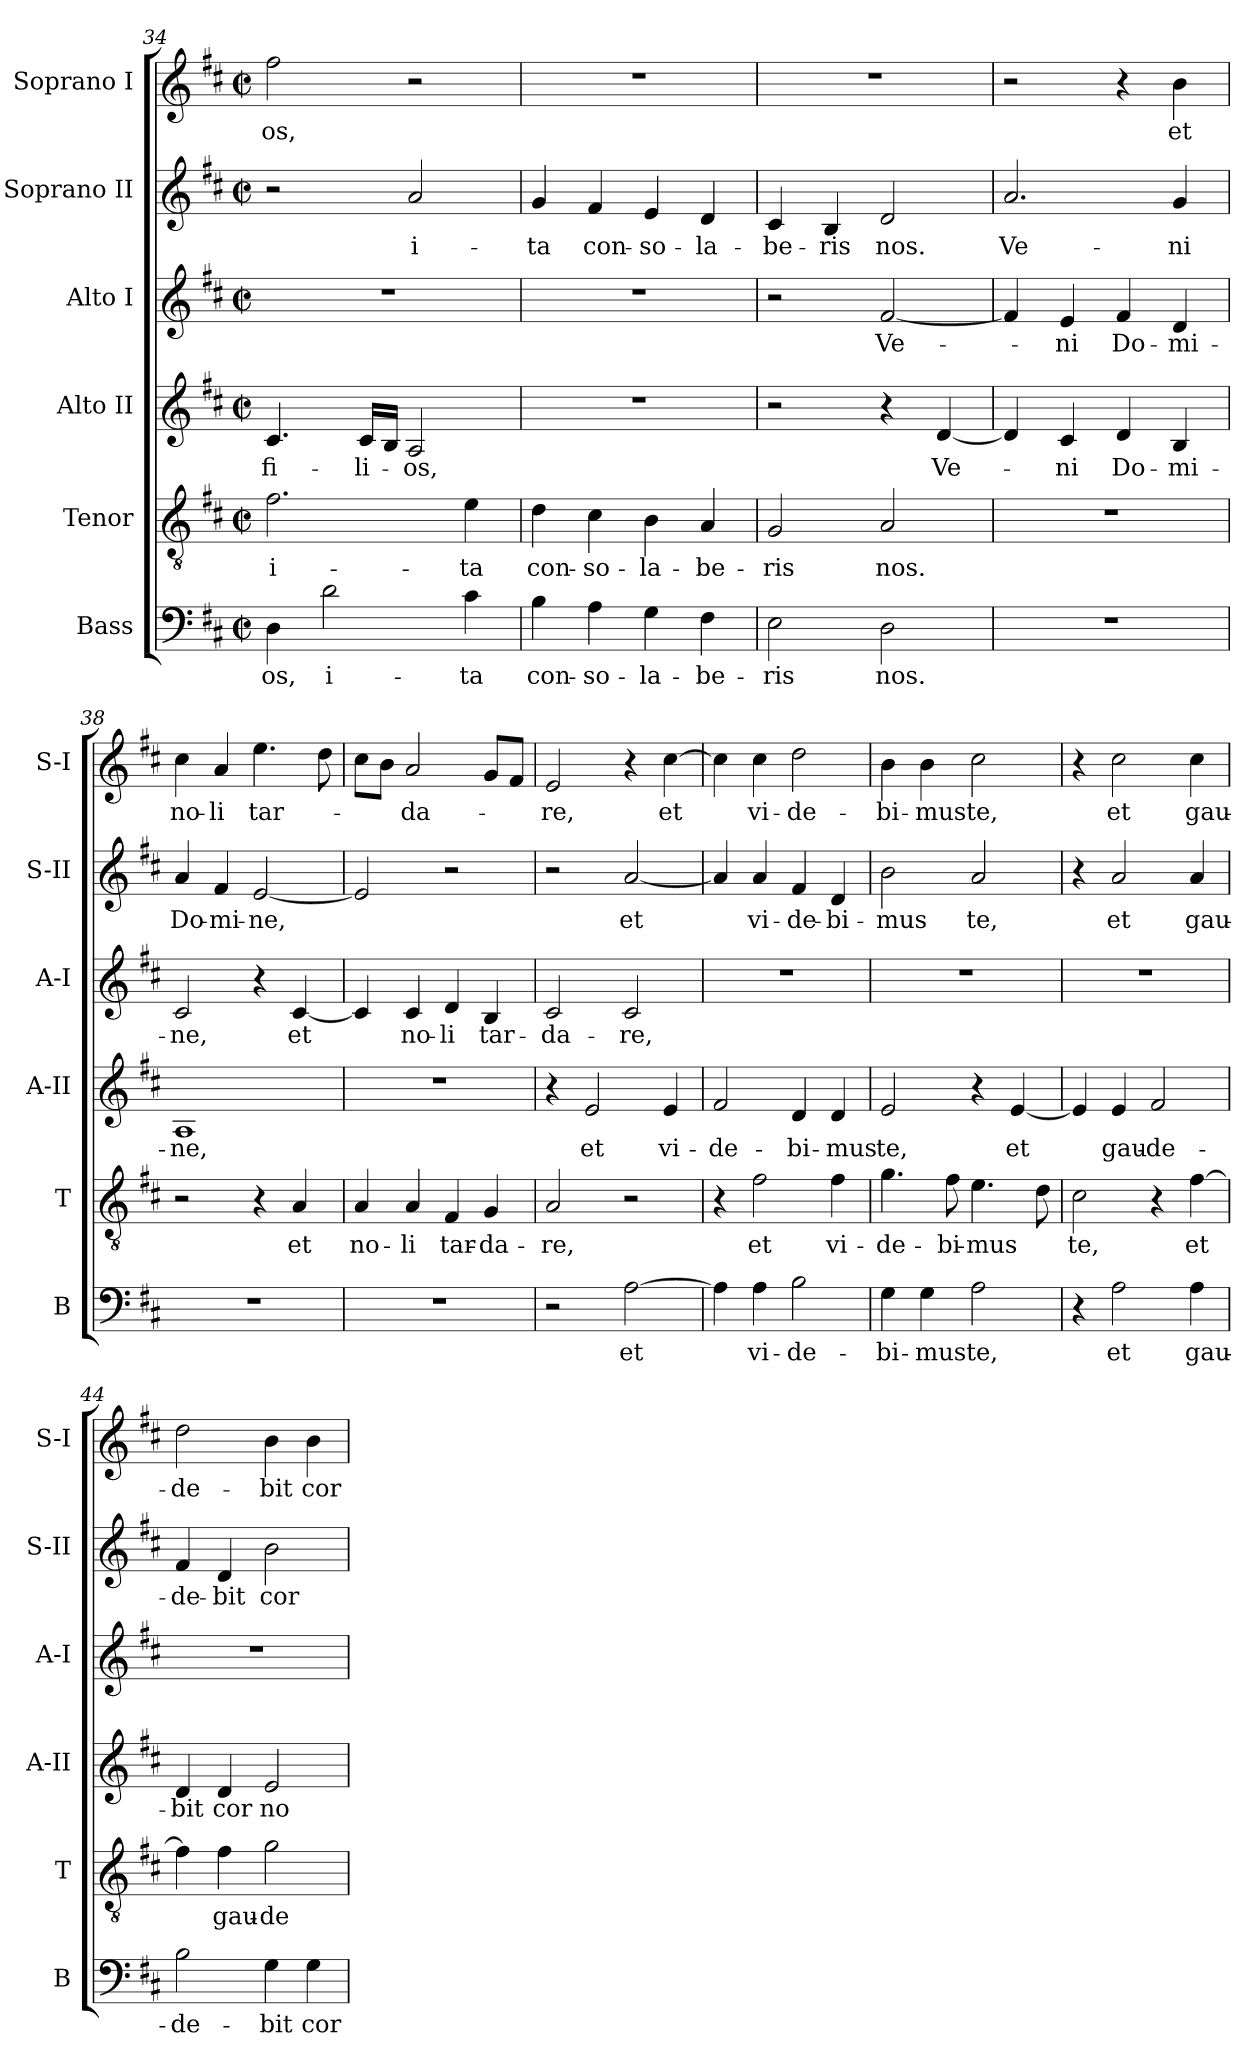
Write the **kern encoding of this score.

**kern	**text	**kern	**text	**kern	**text	**kern	**text	**kern	**text	**kern	**text
*part6	*part6	*part5	*part5	*part4	*part4	*part3	*part3	*part2	*part2	*part1	*part1
*staff6	*staff6	*staff5	*staff5	*staff4	*staff4	*staff3	*staff3	*staff2	*staff2	*staff1	*staff1
*I"Bass	*	*I"Tenor	*	*I"Alto II	*	*I"Alto I	*	*I"Soprano II	*	*I"Soprano I	*
*I'B	*	*I'T	*	*I'A-II	*	*I'A-I	*	*I'S-II	*	*I'S-I	*
!!LO:PB:g=z
*clefF4	*	*clefGv2	*	*clefG2	*	*clefG2	*	*clefG2	*	*clefG2	*
*k[f#c#]	*	*k[f#c#]	*	*k[f#c#]	*	*k[f#c#]	*	*k[f#c#]	*	*k[f#c#]	*
*D:	*	*D:	*	*D:	*	*D:	*	*D:	*	*D:	*
*M2/2	*	*M2/2	*	*M2/2	*	*M2/2	*	*M2/2	*	*M2/2	*
*met(c|)	*	*met(c|)	*	*met(c|)	*	*met(c|)	*	*met(c|)	*	*met(c|)	*
=34	=34	=34	=34	=34	=34	=34	=34	=34	=34	=34	=34
4D\	-os,	2.f#\	i-	4.c#/	fi-	1r	.	2r	.	2ff#\	-os,
2d\	i-	.	.	.	.	.	.	.	.	.	.
.	.	.	.	16c#/LL	-li-	.	.	.	.	.	.
.	.	.	.	16B/JJ	.	.	.	.	.	.	.
.	.	.	.	2A/	-os,	.	.	2a/	i-	2r	.
4c#\	-ta	4e\	-ta	.	.	.	.	.	.	.	.
=35	=35	=35	=35	=35	=35	=35	=35	=35	=35	=35	=35
4B\	con-	4d\	con-	1r	.	1r	.	4g/	-ta	1r	.
4A\	-so-	4c#\	-so-	.	.	.	.	4f#/	con-	.	.
4G\	-la-	4B\	-la-	.	.	.	.	4e/	-so-	.	.
4F#\	-be-	4A/	-be-	.	.	.	.	4d/	-la-	.	.
=36	=36	=36	=36	=36	=36	=36	=36	=36	=36	=36	=36
2E\	-ris	2G/	-ris	2r	.	2r	.	4c#/	-be-	1r	.
.	.	.	.	.	.	.	.	4B/	-ris	.	.
2D\	nos.	2A/	nos.	4r	.	[<2f#/	Ve-	2d/	nos.	.	.
.	.	.	.	[<4d/	Ve-	.	.	.	.	.	.
=37	=37	=37	=37	=37	=37	=37	=37	=37	=37	=37	=37
1r	.	1r	.	4d/]	.	4f#/]	.	2.a/	Ve-	2r	.
.	.	.	.	4c#/	-ni	4e/	-ni	.	.	.	.
.	.	.	.	4d/	Do-	4f#/	Do-	.	.	4r	.
.	.	.	.	4B/	-mi-	4d/	-mi-	4g/	-ni	4b\	et
=38	=38	=38	=38	=38	=38	=38	=38	=38	=38	=38	=38
1r	.	2r	.	1A	-ne,	2c#/	-ne,	4a/	Do-	4cc#\	no-
.	.	.	.	.	.	.	.	4f#/	-mi-	4a/	-li
.	.	4r	.	.	.	4r	.	[<2e/	-ne,	4.ee\	tar-
.	.	4A/	et	.	.	[<4c#/	et	.	.	.	.
.	.	.	.	.	.	.	.	.	.	8dd\	.
=39	=39	=39	=39	=39	=39	=39	=39	=39	=39	=39	=39
1r	.	4A/	no-	1r	.	4c#/]	.	2e/]	.	8cc#\L	.
.	.	.	.	.	.	.	.	.	.	8b\J	.
.	.	4A/	-li	.	.	4c#/	no-	.	.	2a/	-da-
.	.	4F#/	tar-	.	.	4d/	-li	2r	.	.	.
.	.	4G/	-da-	.	.	4B/	tar-	.	.	8g/L	.
.	.	.	.	.	.	.	.	.	.	8f#/J	.
=40	=40	=40	=40	=40	=40	=40	=40	=40	=40	=40	=40
2r	.	2A/	-re,	4r	.	2c#/	-da-	2r	.	2e/	-re,
.	.	.	.	2e/	et	.	.	.	.	.	.
[>2A\	et	2r	.	.	.	2c#/	-re,	[2a/	et	4r	.
.	.	.	.	4e/	vi-	.	.	.	.	[4cc#\	et
!!LO:LB:g=z
=41	=41	=41	=41	=41	=41	=41	=41	=41	=41	=41	=41
4A\]	.	4r	.	2f#/	-de-	1r	.	4a/]	.	4cc#\]	.
4A\	vi-	2f#\	et	.	.	.	.	4a/	vi-	4cc#\	vi-
2B\	-de-	.	.	4d/	-bi-	.	.	4f#/	-de-	2dd\	-de-
.	.	4f#\	vi-	4d/	-mus	.	.	4d/	-bi-	.	.
=42	=42	=42	=42	=42	=42	=42	=42	=42	=42	=42	=42
4G\	-bi-	4.g\	-de-	2e/	te,	1r	.	2b\	-mus	4b\	-bi-
4G\	-mus	.	.	.	.	.	.	.	.	4b\	-mus
.	.	8f#\	-bi-	.	.	.	.	.	.	.	.
2A\	te,	4.e\	-mus	4r	.	.	.	2a/	te,	2cc#\	te,
.	.	.	.	[<4e/	et	.	.	.	.	.	.
.	.	8d\	.	.	.	.	.	.	.	.	.
=43	=43	=43	=43	=43	=43	=43	=43	=43	=43	=43	=43
4r	.	2c#\	te,	4e/]	.	1r	.	4r	.	4r	.
2A\	et	.	.	4e/	gau-	.	.	2a/	et	2cc#\	et
.	.	4r	.	2f#/	-de-	.	.	.	.	.	.
4A\	gau-	[>4f#\	et	.	.	.	.	4a/	gau-	4cc#\	gau-
=44	=44	=44	=44	=44	=44	=44	=44	=44	=44	=44	=44
2B\	-de-	4f#\]	.	4d/	-bit	1r	.	4f#/	-de-	2dd\	-de-
.	.	4f#\	gau-	4d/	cor	.	.	4d/	-bit	.	.
4G\	-bit	2g\	-de-	2e/	no-	.	.	2b\	cor	4b\	-bit
4G\	cor	.	.	.	.	.	.	.	.	4b\	cor
=	=	=	=	=	=	=	=	=	=	=	=
*-	*-	*-	*-	*-	*-	*-	*-	*-	*-	*-	*-
